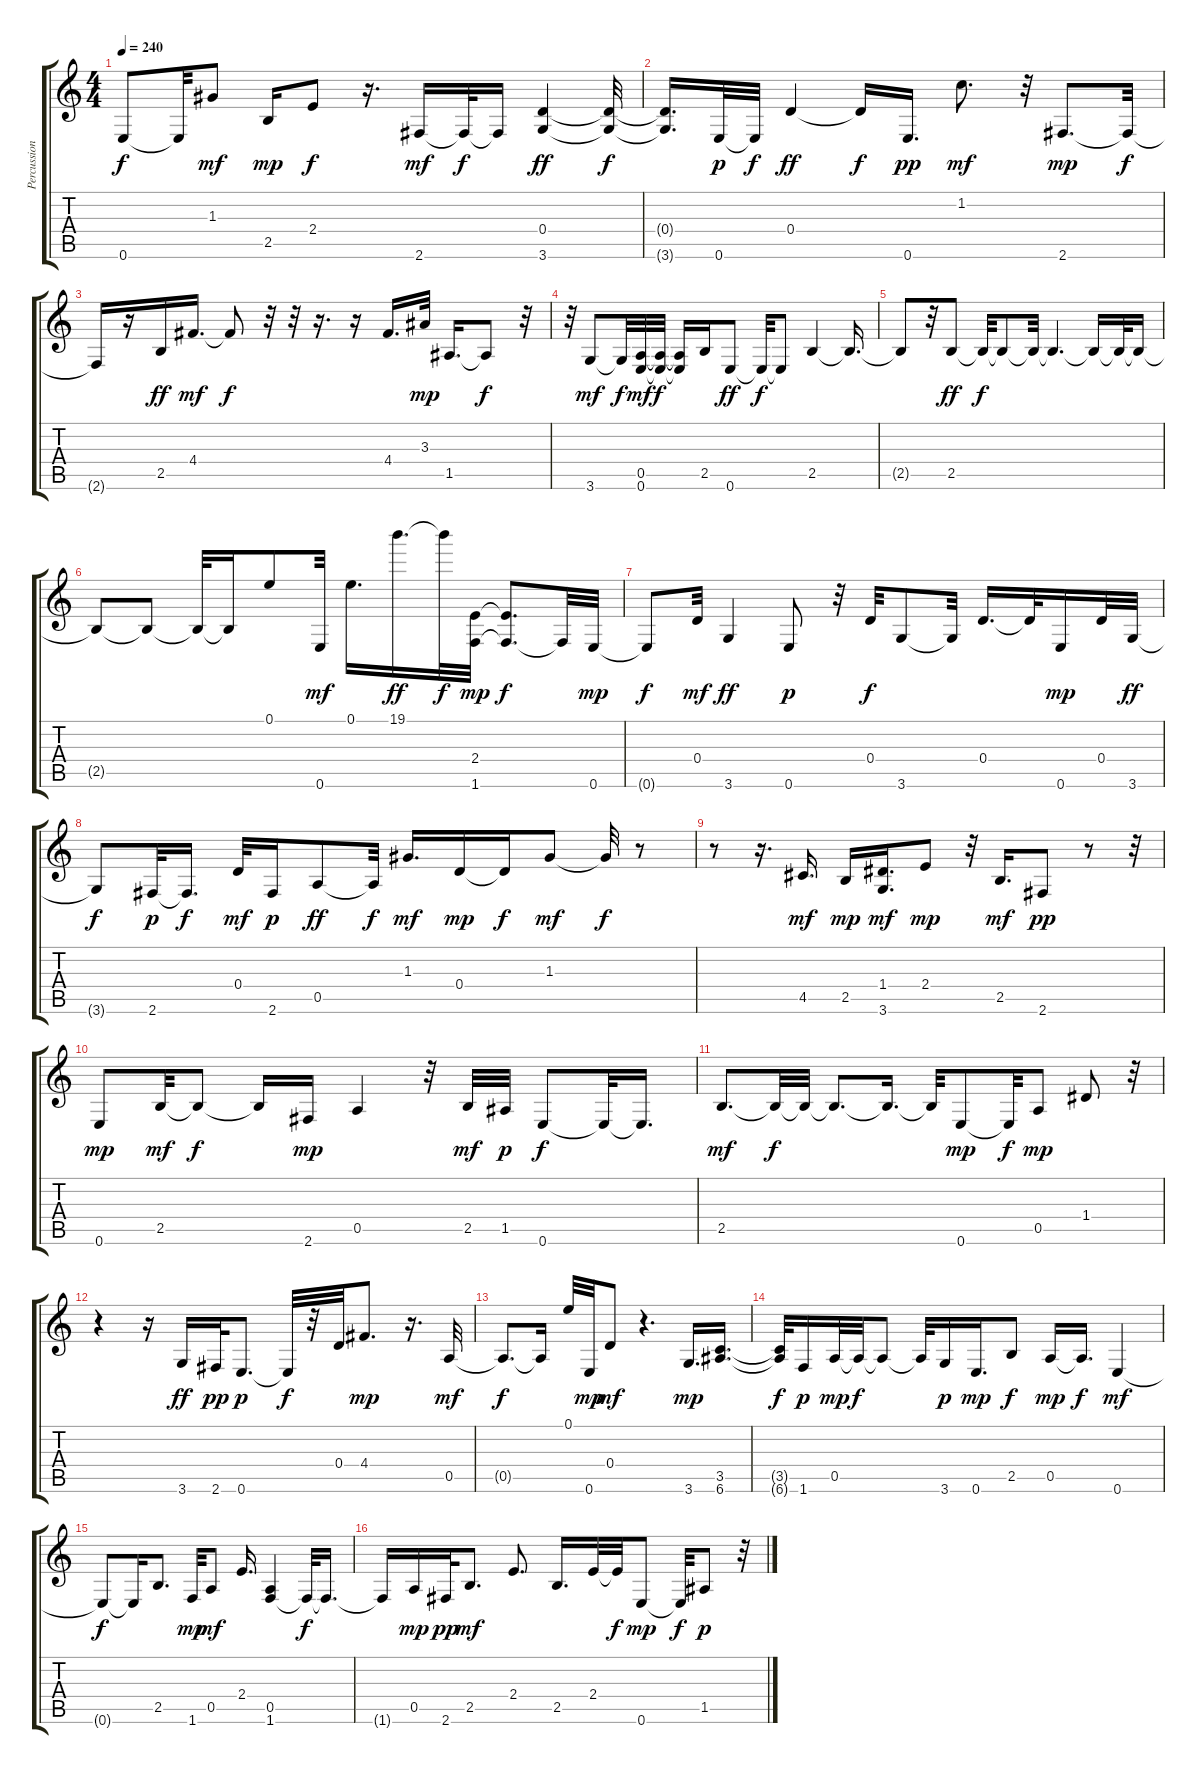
\track ("Percussions" "Percussion") {instrument acousticguitarsteel}
\staff {score tabs}
\tuning (E4 B3 G3 D3 A2 E2) {hide}
\ts (4 4)
\tempo 240
\clef g2
\ks c
0.6{t}.8{dy f} 0.6{t}.32 1.3.8{dy mf} 2.5.16{dy mp} 2.4.8{dy f} r.16{d} 2.6.16{dy mf} 2.6{t}.32{dy f} 2.6{t}.16 (0.4 3.6).4{dy ff} (0.4{t} 3.6{t}).32{dy f} |
(0.4{t} 3.6{t}).16{d} 0.6.32{dy p} 0.6{t}.32{dy f} 0.4.4{dy ff} 0.4{t}.16{dy f} 0.6.16{d dy pp} 1.2.8{d dy mf} r.32 2.6.8{d dy mp} 2.6{t}.32{dy f} |
2.6{t}.16 r.16 2.5.16{dy ff} 4.4.16{d dy mf} 4.4{t}.8{dy f} r.32 r.32 r.16{d} r.16 4.4.16{d} 3.3.32{dy mp} 1.5.16{d} 1.5{t}.8{dy f} r.32 |
r.32 3.6.8{dy mf} 3.6{t}.32{dy f} (0.5 0.6).32{dy mf} (0.5{t} 0.6{t}).32{dy f} (0.5{t} 0.6{t}).16 2.5.16 0.6.8{dy ff} 0.6{t}.32{dy f} 0.6{t}.8 2.5.4 2.5{t}.16{d} |
2.5{t}.8 r.32 2.5.8{dy ff} 2.5{t}.32{dy f} 2.5{t}.8 2.5{t}.32 2.5{t}.4{d} 2.5{t}.16 2.5{t}.32 2.5{t}.16 |
2.5{t}.8 2.5{t}.8 2.5{t}.32 2.5{t}.16 0.1.8 0.6.32{dy mf} 0.1.16{d} 19.1.16{d dy ff} 19.1{t}.32{dy f} (2.4 1.6).32{dy mp} (2.4{t} 1.6{t}).8{d dy f} 1.6{t}.32 0.6.32{dy mp} |
0.6{t}.8{dy f} 0.4.32{dy mf} 3.6.4{dy ff} 0.6.8{dy p} r.32 0.4.32{dy f} 3.6.8 3.6{t}.32 0.4.16{d} 0.4{t}.32 0.6.16{dy mp} 0.4.32 3.6.32{dy ff} |
3.6{t}.8{dy f} 2.6.32{dy p} 2.6{t}.16{d dy f} 0.4.32{dy mf} 2.6.16{dy p} 0.5.8{dy ff} 0.5{t}.32{dy f} 1.3.16{d dy mf} 0.4.16{dy mp} 0.4{t}.16{dy f} 1.3.8{dy mf} 1.3{t}.32{dy f} r.8 |
r.8 r.16{d} 4.5.16{d dy mf} 2.5.16{dy mp} (1.4 3.6).16{d dy mf} 2.4.8{dy mp} r.32 2.5.16{d dy mf} 2.6.8{dy pp} r.8 r.32 |
0.6.8{dy mp} 2.5.32{dy mf} 2.5{t}.8{dy f} 2.5{t}.16 2.6.16{dy mp} 0.5.4 r.32 2.5.32{dy mf} 1.5.32{dy p} 0.6.8{dy f} 0.6{t}.32 0.6{t}.16{d} |
2.5.8{d dy mf} 2.5{t}.32{dy f} 2.5{t}.32 2.5{t}.8{d} 2.5{t}.16{d} 2.5{t}.32 0.6.8{dy mp} 0.6{t}.32{dy f} 0.5.8{dy mp} 1.4.8 r.32 |
r.4 r.16 3.6.16{dy ff} 2.6.32{dy pp} 0.6.8{d dy p} 0.6{t}.32{dy f} r.32 0.4.32 4.4.8{d dy mp} r.16{d} 0.5.32{dy mf} |
0.5{t}.8{d dy f} 0.5{t}.16 0.1.32 0.6.32{dy mp} 0.4.8{dy mf} r.4{d} 3.6.16{d dy mp} (3.5 6.6).16{d} |
(3.5{t} 6.6{t}).32{dy f} 1.6.16{dy p} 0.5.32{dy mp} 0.5{t}.32{dy f} 0.5{t}.8 0.5{t}.32 3.6.16{dy p} 0.6.16{d dy mp} 2.5.8{dy f} 0.5.16{dy mp} 0.5{t}.16{d dy f} 0.6.4{dy mf} |
0.6{t}.8{dy f} 0.6{t}.16 2.5.8{d} 1.6.32{dy mp} 0.5.8{dy mf} 2.4.16{d} (0.5 1.6).4 1.6{t}.32{dy f} 1.6{t}.16{d} |
1.6{t}.16 0.5.16{dy mp} 2.6.32{dy pp} 2.5.8{d dy mf} 2.4.8{d} 2.5.16{d} 2.4.32 2.4{t}.32{dy f} 0.6.8{dy mp} 0.6{t}.32{dy f} 1.5.8{dy p} r.32
